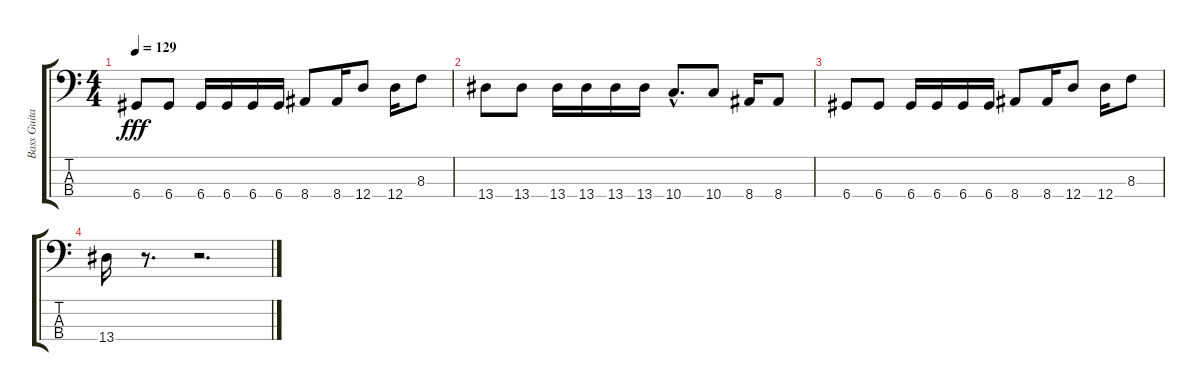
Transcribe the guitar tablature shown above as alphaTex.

\track ("Bass Guitar" "Bass Guita") {instrument electricbasspick}
\staff {score tabs}
\tuning (G2 D2 A1 D1) {hide}
\ts (4 4)
\tempo 129
\clef f4
\ks c
6.4.8{dy fff} 6.4.8 6.4.16 6.4.16 6.4.16 6.4.16 8.4.8 8.4.16 12.4.8 12.4.16 8.3.8 |
13.4.8 13.4.8 13.4.16 13.4.16 13.4.16 13.4.16 10.4{hac}.8{d} 10.4.8 8.4.16 8.4.8 |
6.4.8 6.4.8 6.4.16 6.4.16 6.4.16 6.4.16 8.4.8 8.4.16 12.4.8 12.4.16 8.3.8 |
13.4.16 r.8{d} r.2{d}
